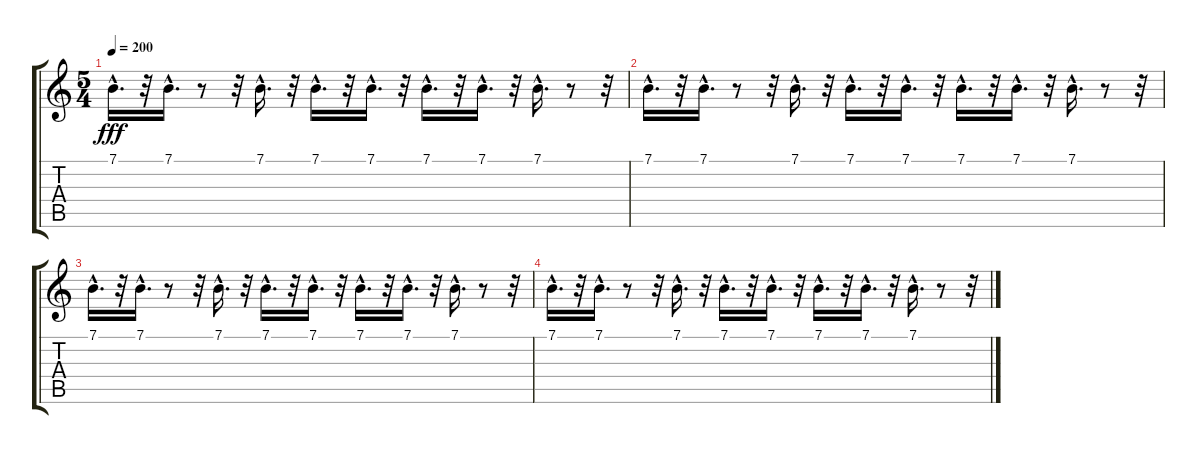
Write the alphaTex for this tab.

\track "" {instrument seashore}
\staff {score tabs}
\tuning (E4 B3 G3 D3 A2 E2) {hide}
\ts (5 4)
\tempo 200
\clef g2
\ks c
7.1{hac}.16{d dy fff} r.32 7.1{hac}.16{d} r.8 r.32 7.1{hac}.16{d} r.32 7.1{hac}.16{d} r.32 7.1{hac}.16{d} r.32 7.1{hac}.16{d} r.32 7.1{hac}.16{d} r.32 7.1{hac}.16{d} r.8 r.32 |
7.1{hac}.16{d} r.32 7.1{hac}.16{d} r.8 r.32 7.1{hac}.16{d} r.32 7.1{hac}.16{d} r.32 7.1{hac}.16{d} r.32 7.1{hac}.16{d} r.32 7.1{hac}.16{d} r.32 7.1{hac}.16{d} r.8 r.32 |
7.1{hac}.16{d} r.32 7.1{hac}.16{d} r.8 r.32 7.1{hac}.16{d} r.32 7.1{hac}.16{d} r.32 7.1{hac}.16{d} r.32 7.1{hac}.16{d} r.32 7.1{hac}.16{d} r.32 7.1{hac}.16{d} r.8 r.32 |
7.1{hac}.16{d} r.32 7.1{hac}.16{d} r.8 r.32 7.1{hac}.16{d} r.32 7.1{hac}.16{d} r.32 7.1{hac}.16{d} r.32 7.1{hac}.16{d} r.32 7.1{hac}.16{d} r.32 7.1{hac}.16{d} r.8 r.32
